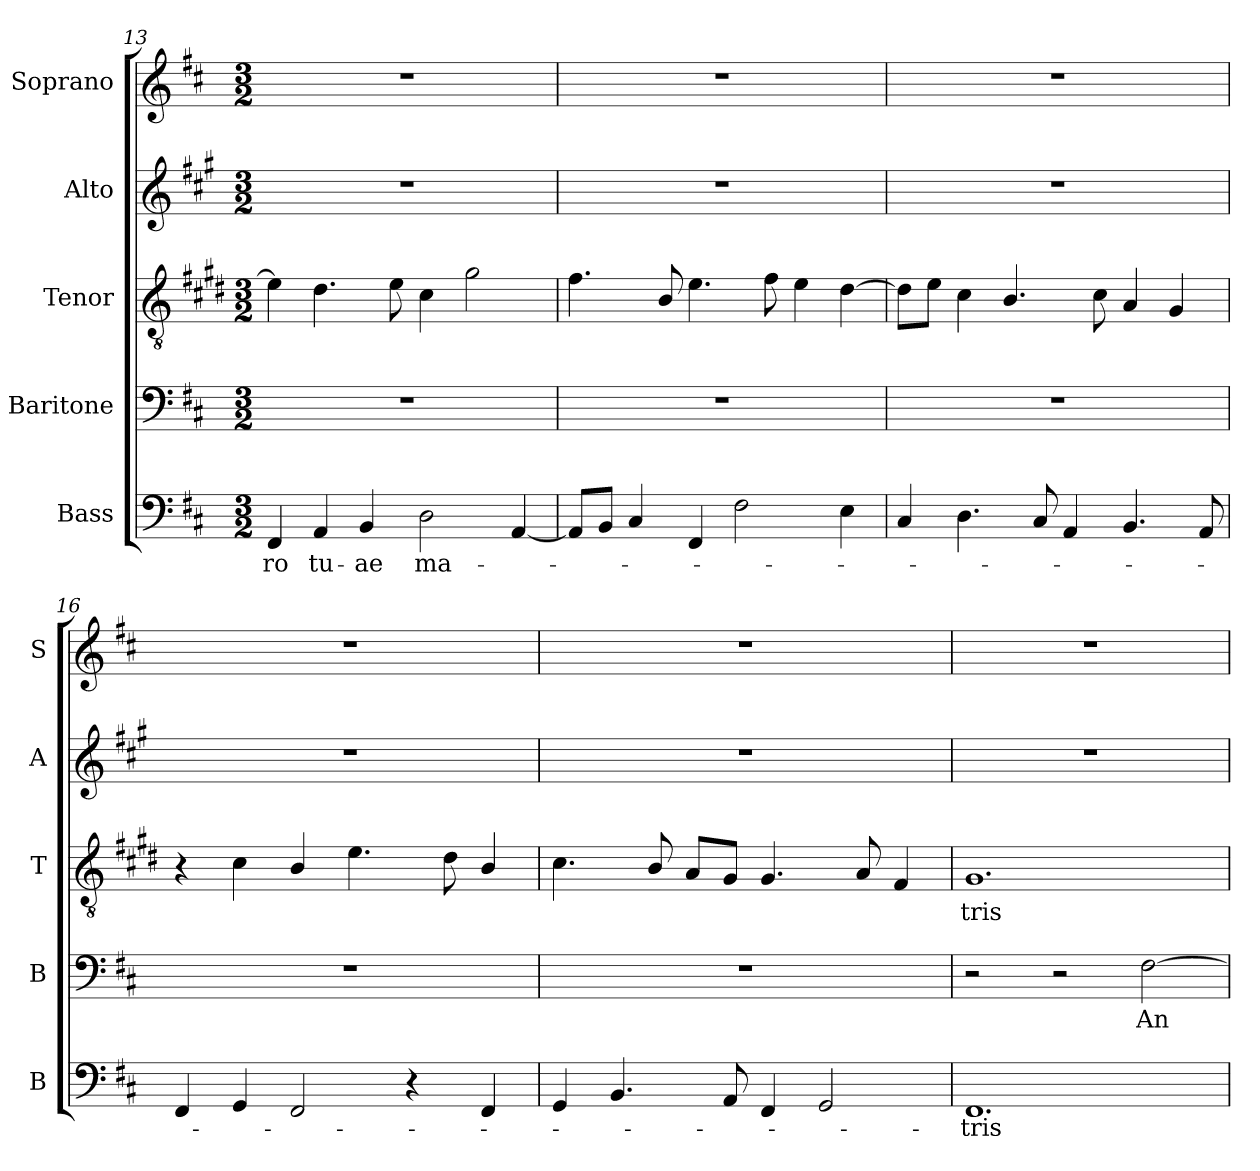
**kern	**text	**kern	**text	**kern	**text	**kern	**kern
*part5	*part5	*part4	*part4	*part3	*part3	*part2	*part1
*staff5	*staff5	*staff4	*staff4	*staff3	*staff3	*staff2	*staff1
*I"Bass	*	*I"Baritone	*	*I"Tenor	*	*I"Alto	*I"Soprano
*I'B	*	*I'B	*	*I'T	*	*I'A	*I'S
*clefF4	*	*clefF4	*	*clefGv2	*	*clefG2	*clefG2
*	*	*	*	*ITrd1c2	*	*ITrd4c7	*
*k[f#c#]	*	*k[f#c#]	*	*k[f#c#]	*	*k[f#c#]	*k[f#c#]
*D:	*	*D:	*	*D:	*	*D:	*D:
*M3/2	*	*M3/2	*	*M3/2	*	*M3/2	*M3/2
=13	=13	=13	=13	=13	=13	=13	=13
!	!LO:LY:b	!	!	!	!	!	!
4FF#/	-ro	1.r	.	4d\]	.	1.r	1.r
!	!LO:LY:b	!	!	!	!	!	!
4AA/	tu-	.	.	4.c#\	.	.	.
!	!LO:LY:b	!	!	!	!	!	!
4BB/	-ae	.	.	.	.	.	.
.	.	.	.	8d\	.	.	.
!	!LO:LY:b	!	!	!	!	!	!
2D\	ma-	.	.	4B\	.	.	.
.	.	.	.	2f#\	.	.	.
[4AA/	.	.	.	.	.	.	.
=14	=14	=14	=14	=14	=14	=14	=14
8AA/L]	.	1.r	.	4.e\	.	1.r	1.r
8BB/J	.	.	.	.	.	.	.
4C#/	.	.	.	.	.	.	.
.	.	.	.	8A/	.	.	.
4FF#/	.	.	.	4.d\	.	.	.
2F#\	.	.	.	.	.	.	.
.	.	.	.	8e\	.	.	.
.	.	.	.	4d\	.	.	.
4E\	.	.	.	[4c#\	.	.	.
=15	=15	=15	=15	=15	=15	=15	=15
4C#/	.	1.r	.	8c#\L]	.	1.r	1.r
.	.	.	.	8d\J	.	.	.
4.D\	.	.	.	4B\	.	.	.
.	.	.	.	4.A/	.	.	.
8C#/	.	.	.	.	.	.	.
4AA/	.	.	.	.	.	.	.
.	.	.	.	8B\	.	.	.
4.BB/	.	.	.	4G/	.	.	.
.	.	.	.	4F#/	.	.	.
8AA/	.	.	.	.	.	.	.
!!LO:LB:g=z
=16	=16	=16	=16	=16	=16	=16	=16
4FF#/	.	1.r	.	4r	.	1.r	1.r
4GG/	.	.	.	4B\	.	.	.
2FF#/	.	.	.	4A/	.	.	.
.	.	.	.	4.d\	.	.	.
4r	.	.	.	.	.	.	.
.	.	.	.	8c#\	.	.	.
4FF#/	.	.	.	4A/	.	.	.
=17	=17	=17	=17	=17	=17	=17	=17
4GG/	.	1.r	.	4.B\	.	1.r	1.r
4.BB/	.	.	.	.	.	.	.
.	.	.	.	8A/	.	.	.
.	.	.	.	8G/L	.	.	.
8AA/	.	.	.	8F#/J	.	.	.
4FF#/	.	.	.	4.F#/	.	.	.
2GG/	.	.	.	.	.	.	.
.	.	.	.	8G/	.	.	.
.	.	.	.	4E/	.	.	.
=18	=18	=18	=18	=18	=18	=18	=18
!	!LO:LY:b	!	!	!	!	!	!
!	!	!	!	!	!LO:LY:b	!	!
1.FF#	-tris	2r	.	1.F#	-tris	1.r	1.r
.	.	2r	.	.	.	.	.
!	!	!	!LO:LY:b	!	!	!	!
.	.	[2F#\	An-	.	.	.	.
=	=	=	=	=	=	=	=
*-	*-	*-	*-	*-	*-	*-	*-
